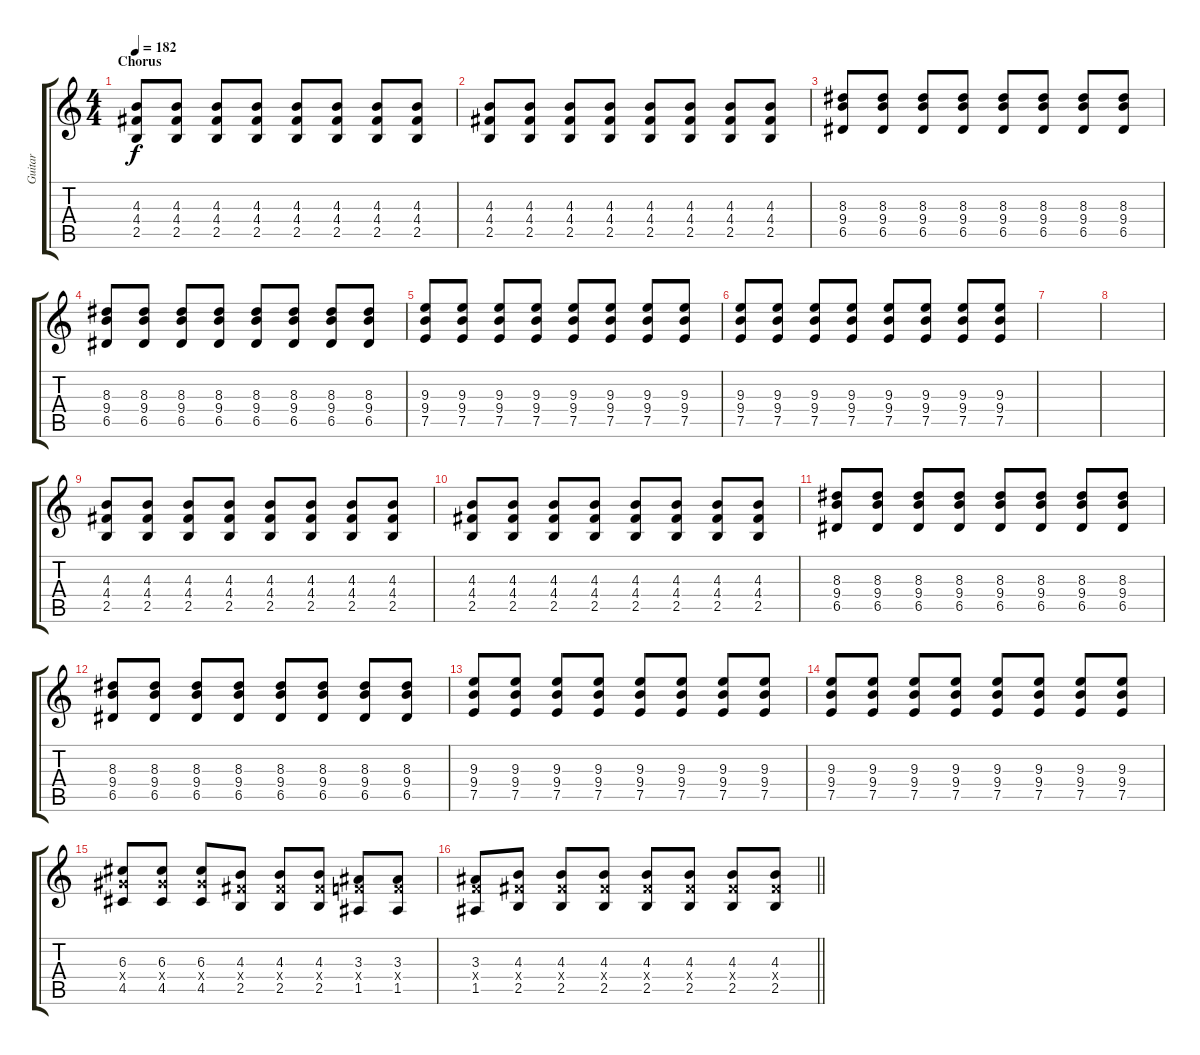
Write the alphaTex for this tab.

\track ("Guitar" "Guitar") {instrument distortionguitar}
\staff {score tabs}
\tuning (E4 B3 G3 D3 A2 E2) {hide}
\ts (4 4)
\section ("" "Chorus")
\tempo 182
\clef g2
\ks c
(4.3 4.4 2.5).8{dy f} (4.3 4.4 2.5).8 (4.3 4.4 2.5).8 (4.3 4.4 2.5).8 (4.3 4.4 2.5).8 (4.3 4.4 2.5).8 (4.3 4.4 2.5).8 (4.3 4.4 2.5).8 |
(4.3 4.4 2.5).8 (4.3 4.4 2.5).8 (4.3 4.4 2.5).8 (4.3 4.4 2.5).8 (4.3 4.4 2.5).8 (4.3 4.4 2.5).8 (4.3 4.4 2.5).8 (4.3 4.4 2.5).8 |
(8.3 9.4 6.5).8 (8.3 9.4 6.5).8 (8.3 9.4 6.5).8 (8.3 9.4 6.5).8 (8.3 9.4 6.5).8 (8.3 9.4 6.5).8 (8.3 9.4 6.5).8 (8.3 9.4 6.5).8 |
(8.3 9.4 6.5).8 (8.3 9.4 6.5).8 (8.3 9.4 6.5).8 (8.3 9.4 6.5).8 (8.3 9.4 6.5).8 (8.3 9.4 6.5).8 (8.3 9.4 6.5).8 (8.3 9.4 6.5).8 |
(9.3 9.4 7.5).8 (9.3 9.4 7.5).8 (9.3 9.4 7.5).8 (9.3 9.4 7.5).8 (9.3 9.4 7.5).8 (9.3 9.4 7.5).8 (9.3 9.4 7.5).8 (9.3 9.4 7.5).8 |
(9.3 9.4 7.5).8 (9.3 9.4 7.5).8 (9.3 9.4 7.5).8 (9.3 9.4 7.5).8 (9.3 9.4 7.5).8 (9.3 9.4 7.5).8 (9.3 9.4 7.5).8 (9.3 9.4 7.5).8 |
|
|
(4.3 4.4 2.5).8 (4.3 4.4 2.5).8 (4.3 4.4 2.5).8 (4.3 4.4 2.5).8 (4.3 4.4 2.5).8 (4.3 4.4 2.5).8 (4.3 4.4 2.5).8 (4.3 4.4 2.5).8 |
(4.3 4.4 2.5).8 (4.3 4.4 2.5).8 (4.3 4.4 2.5).8 (4.3 4.4 2.5).8 (4.3 4.4 2.5).8 (4.3 4.4 2.5).8 (4.3 4.4 2.5).8 (4.3 4.4 2.5).8 |
(8.3 9.4 6.5).8 (8.3 9.4 6.5).8 (8.3 9.4 6.5).8 (8.3 9.4 6.5).8 (8.3 9.4 6.5).8 (8.3 9.4 6.5).8 (8.3 9.4 6.5).8 (8.3 9.4 6.5).8 |
(8.3 9.4 6.5).8 (8.3 9.4 6.5).8 (8.3 9.4 6.5).8 (8.3 9.4 6.5).8 (8.3 9.4 6.5).8 (8.3 9.4 6.5).8 (8.3 9.4 6.5).8 (8.3 9.4 6.5).8 |
(9.3 9.4 7.5).8 (9.3 9.4 7.5).8 (9.3 9.4 7.5).8 (9.3 9.4 7.5).8 (9.3 9.4 7.5).8 (9.3 9.4 7.5).8 (9.3 9.4 7.5).8 (9.3 9.4 7.5).8 |
(9.3 9.4 7.5).8 (9.3 9.4 7.5).8 (9.3 9.4 7.5).8 (9.3 9.4 7.5).8 (9.3 9.4 7.5).8 (9.3 9.4 7.5).8 (9.3 9.4 7.5).8 (9.3 9.4 7.5).8 |
(6.3 6.4{x} 4.5).8 (6.3 6.4{x} 4.5).8 (6.3 6.4{x} 4.5).8 (4.3 4.4{x} 2.5).8 (4.3 4.4{x} 2.5).8 (4.3 4.4{x} 2.5).8 (3.3 3.4{x} 1.5).8 (3.3 3.4{x} 1.5).8 |
\barLineRight lightlight
(3.3 3.4{x} 1.5).8 (4.3 4.4{x} 2.5).8 (4.3 4.4{x} 2.5).8 (4.3 4.4{x} 2.5).8 (4.3 4.4{x} 2.5).8 (4.3 4.4{x} 2.5).8 (4.3 4.4{x} 2.5).8 (4.3 4.4{x} 2.5).8
